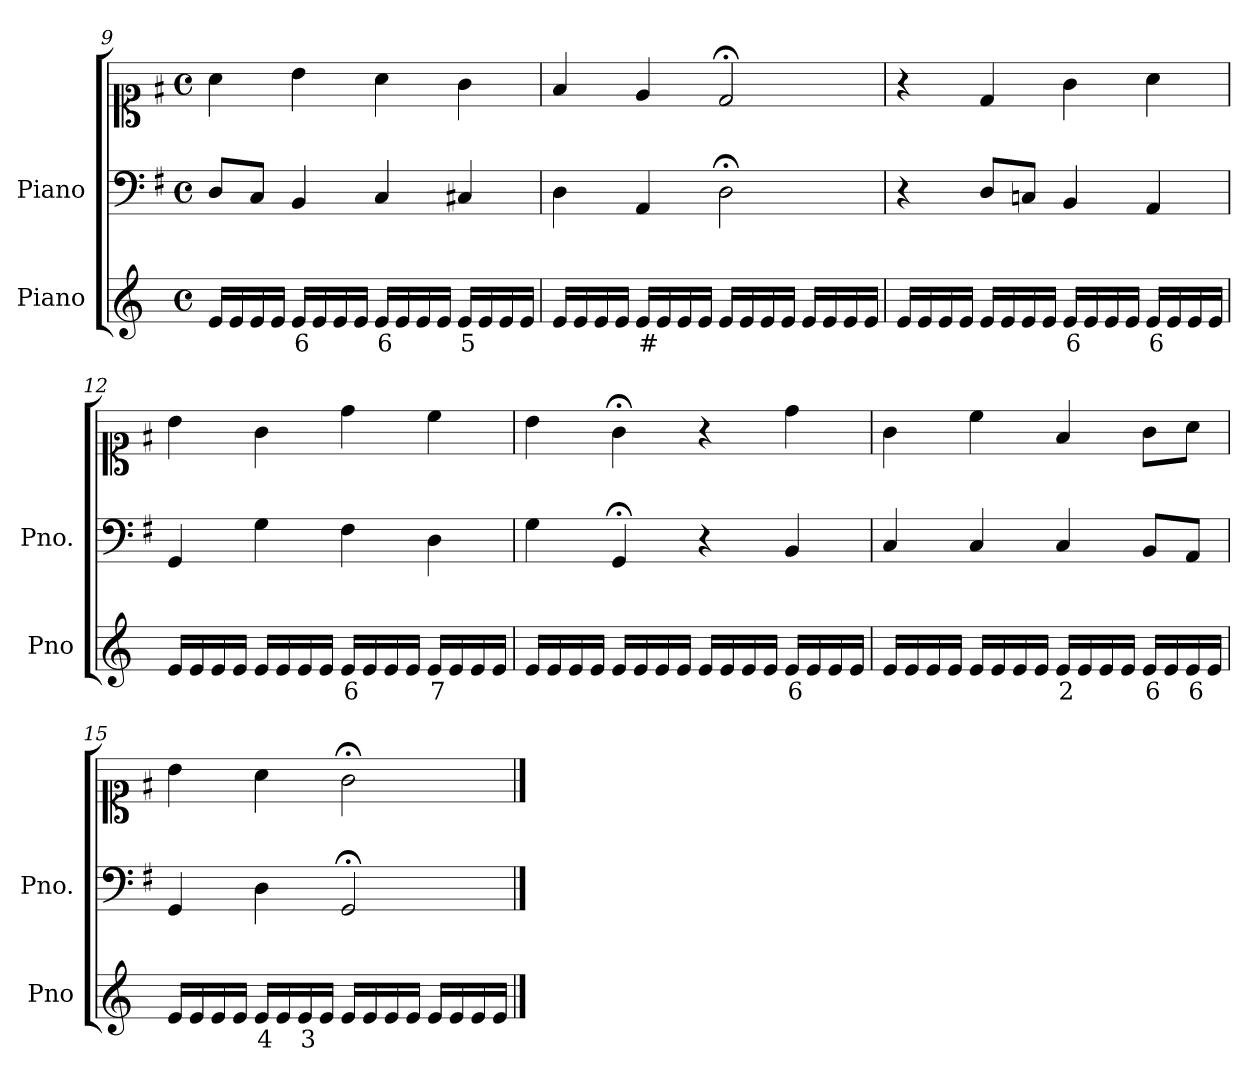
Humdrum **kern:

**kern	**text	**kern	**kern
*part2	*part2	*part1	*part1
*staff3	*staff3	*staff2	*staff1
*I"Piano	*	*I"Piano	*
*I'Pno	*	*I'Pno.	*
*clefG2	*	*clefF4	*clefC1
*k[]	*	*k[f#]	*k[f#]
*M4/4	*	*M4/4	*M4/4
*met(c)	*	*met(c)	*met(c)
=9	=9	=9	=9
16e/LL	.	8D/L	4a\
16e/	.	.	.
!	!LO:LY:b	!	!
16e/	_	8C/J	.
16e/JJ	.	.	.
!	!LO:LY:b	!	!
16e/LL	6	4BB/	4b\
16e/	.	.	.
16e/	.	.	.
16e/JJ	.	.	.
!	!LO:LY:b	!	!
16e/LL	6	4C/	4a\
16e/	.	.	.
16e/	.	.	.
16e/JJ	.	.	.
!	!LO:LY:b	!	!
16e/LL	5	4C#X/	4g\
16e/	.	.	.
16e/	.	.	.
16e/JJ	.	.	.
=10	=10	=10	=10
16e/LL	.	4D\	4f#/
16e/	.	.	.
16e/	.	.	.
16e/JJ	.	.	.
!	!LO:LY:b	!	!
16e/LL	#	4AA/	4e/
16e/	.	.	.
16e/	.	.	.
16e/JJ	.	.	.
16e/LL	.	2D;<\	2d;</
16e/	.	.	.
16e/	.	.	.
16e/JJ	.	.	.
16e/LL	.	.	.
16e/	.	.	.
16e/	.	.	.
16e/JJ	.	.	.
=11	=11	=11	=11
16e/LL	.	4r	4r
16e/	.	.	.
16e/	.	.	.
16e/JJ	.	.	.
16e/LL	.	8D/L	4d/
16e/	.	.	.
!	!LO:LY:b	!	!
16e/	_	8Cn/J	.
16e/JJ	.	.	.
!	!LO:LY:b	!	!
16e/LL	6	4BB/	4g\
16e/	.	.	.
16e/	.	.	.
16e/JJ	.	.	.
!	!LO:LY:b	!	!
16e/LL	6	4AA/	4a\
16e/	.	.	.
16e/	.	.	.
16e/JJ	.	.	.
=12	=12	=12	=12
16e/LL	.	4GG/	4b\
16e/	.	.	.
16e/	.	.	.
16e/JJ	.	.	.
16e/LL	.	4G\	4g\
16e/	.	.	.
16e/	.	.	.
16e/JJ	.	.	.
!	!LO:LY:b	!	!
16e/LL	6	4F#\	4dd\
16e/	.	.	.
16e/	.	.	.
16e/JJ	.	.	.
!	!LO:LY:b	!	!
16e/LL	7	4D\	4cc\
16e/	.	.	.
16e/	.	.	.
16e/JJ	.	.	.
=13	=13	=13	=13
16e/LL	.	4G\	4b\
16e/	.	.	.
16e/	.	.	.
16e/JJ	.	.	.
16e/LL	.	4GG;</	4g;<\
16e/	.	.	.
16e/	.	.	.
16e/JJ	.	.	.
16e/LL	.	4r	4r
16e/	.	.	.
16e/	.	.	.
16e/JJ	.	.	.
!	!LO:LY:b	!	!
16e/LL	6	4BB/	4dd\
16e/	.	.	.
16e/	.	.	.
16e/JJ	.	.	.
=14	=14	=14	=14
16e/LL	.	4C/	4g\
16e/	.	.	.
16e/	.	.	.
16e/JJ	.	.	.
16e/LL	.	4C/	4cc\
16e/	.	.	.
16e/	.	.	.
16e/JJ	.	.	.
!	!LO:LY:b	!	!
16e/LL	2	4C/	4f#/
16e/	.	.	.
16e/	.	.	.
16e/JJ	.	.	.
!	!LO:LY:b	!	!
16e/LL	6	8BB/L	8g\L
16e/	.	.	.
!	!LO:LY:b	!	!
16e/	6	8AA/J	8a\J
16e/JJ	.	.	.
=15	=15	=15	=15
16e/LL	.	4GG/	4b\
16e/	.	.	.
16e/	.	.	.
16e/JJ	.	.	.
!	!LO:LY:b	!	!
16e/LL	4	4D\	4a\
16e/	.	.	.
!	!LO:LY:b	!	!
16e/	3	.	.
16e/JJ	.	.	.
16e/LL	.	2GG;</	2g;<\
16e/	.	.	.
16e/	.	.	.
16e/JJ	.	.	.
16e/LL	.	.	.
16e/	.	.	.
16e/	.	.	.
16e/JJ	.	.	.
==	==	==	==
*-	*-	*-	*-
